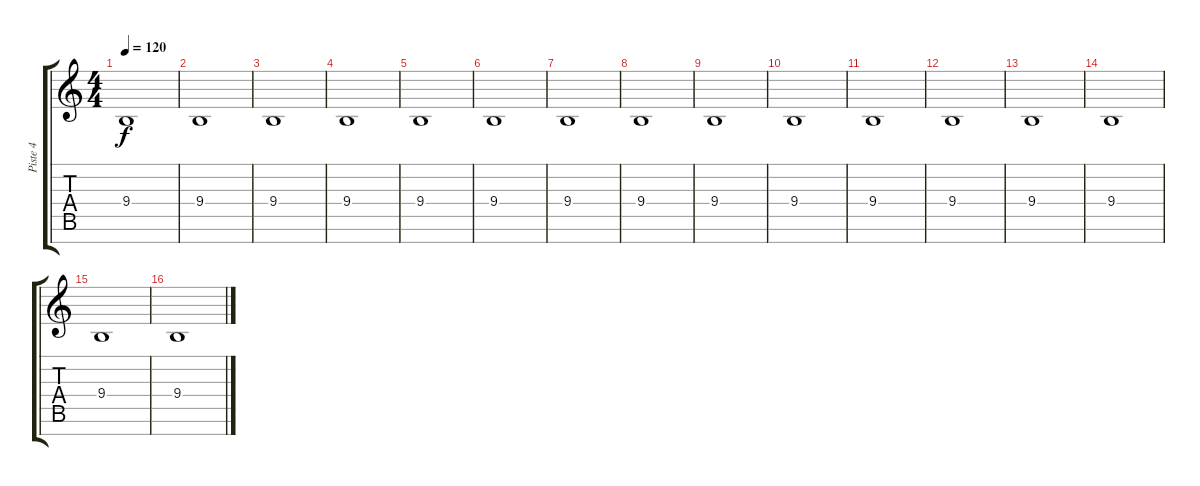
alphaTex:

\track ("Piste 4" "Piste 4") {instrument pad7halo}
\staff {score tabs}
\tuning (E4 B3 G3 D3 A2 E2 B1) {hide}
\ts (4 4)
\tempo 120
\clef g2
\ks c
9.4.1{dy f volume 8} |
9.4.1{volume 8} |
9.4.1{volume 8} |
9.4.1{volume 8} |
9.4.1{volume 8} |
9.4.1{volume 8} |
9.4.1{volume 8} |
9.4.1{volume 8} |
9.4.1{volume 8} |
9.4.1{volume 8} |
9.4.1{volume 8} |
9.4.1{volume 8} |
9.4.1{volume 8} |
9.4.1{volume 8} |
9.4.1{volume 8} |
9.4.1{volume 8}
